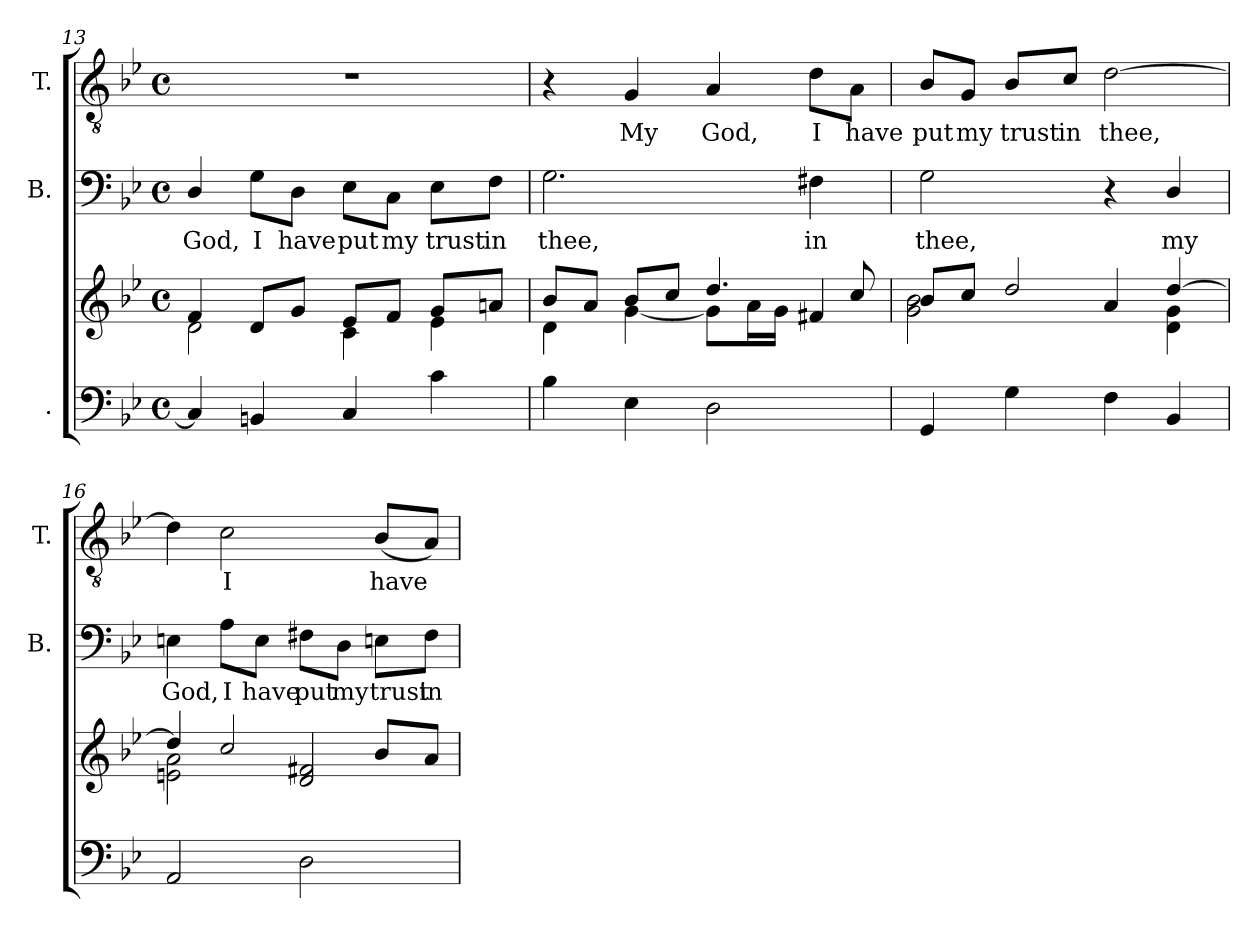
**kern	**kern	**kern	**text	**kern	**text
*part3	*part3	*part2	*part2	*part1	*part1
*staff4	*staff3	*staff2	*staff2	*staff1	*staff1
*I".	*	*I"B.	*	*I"T.	*
*	*	*I'B.	*	*I'T.	*
!!LO:LB:g=z
*clefF4	*clefG2	*clefF4	*	*clefGv2	*
*	*	*	*	*ITrd7c12	*
*k[b-e-]	*k[b-e-]	*k[b-e-]	*	*k[b-e-]	*
*B-:	*B-:	*B-:	*	*B-:	*
*M4/4	*M4/4	*M4/4	*	*M4/4	*
*met(c)	*met(c)	*met(c)	*	*met(c)	*
=13	=13	=13	=13	=13	=13
*	*^	*	*	*	*
!	!	!	!	!LO:LY:b:color=#000000	!	!
4Ci/]	4fi/	2di\	4Di/	God,	1r	.
!	!	!	!	!LO:LY:b:color=#000000	!	!
4BBni/	8di/L	.	8Gi\L	I	.	.
!	!	!	!	!LO:LY:b:color=#000000	!	!
.	8gi/J	.	8Di\J	have	.	.
!	!	!	!	!LO:LY:b:color=#000000	!	!
4Ci/	8e-i/L	4ci\	8E-i\L	put	.	.
!	!	!	!	!LO:LY:b:color=#000000	!	!
.	8fi/J	.	8Ci\J	my	.	.
!	!	!	!	!LO:LY:b:color=#000000	!	!
4ci\	8gi/L	4e-i\	8E-i\L	trust	.	.
!	!	!	!	!LO:LY:b:color=#000000	!	!
.	8ani/J	.	8Fi\J	in	.	.
=14	=14	=14	=14	=14	=14	=14
!	!	!	!	!LO:LY:b:color=#000000	!	!
4B-i\	8b-i/L	4di\	2.Gi\	thee,	4r	.
.	8ai/J	.	.	.	.	.
!	!	!	!	!	!	!LO:LY:b:color=#000000
4E-i\	8b-i/L	[4gi\	.	.	4GGi/	My
.	8cci/J	.	.	.	.	.
!	!	!	!	!	!	!LO:LY:b:color=#000000
2Di\	4.ddi/	8gi\L]	.	.	4AAi/	God,
.	.	16ai\L	.	.	.	.
.	.	16gi\JJ	.	.	.	.
!	!	!	!	!LO:LY:b:color=#000000	!	!
!	!	!	!	!	!	!LO:LY:b:color=#000000
.	.	4f#Xi/	4F#Xi\	in	8Di\L	I
!	!	!	!	!	!	!LO:LY:b:color=#000000
.	8cci/	.	.	.	8AAi\J	have
=15	=15	=15	=15	=15	=15	=15
!	!	!	!	!LO:LY:b:color=#000000	!	!
!	!	!	!	!	!	!LO:LY:b:color=#000000
4GGi/	8b-i/L	2gi\ 2b-i	2Gi\	thee,	8BB-i/L	put
!	!	!	!	!	!	!LO:LY:b:color=#000000
.	8cci/J	.	.	.	8GGi/J	my
!	!	!	!	!	!	!LO:LY:b:color=#000000
4Gi\	2ddi/	.	.	.	8BB-i/L	trust
!	!	!	!	!	!	!LO:LY:b:color=#000000
.	.	.	.	.	8Ci/J	in
!	!	!	!	!	!	!LO:LY:b:color=#000000
4Fi\	.	4ai/	4r	.	[2Di\	thee,
!	!	!	!	!LO:LY:b:color=#000000	!	!
4BB-i/	[4ddi/	4di\ 4gi	4Di/	my	.	.
=16	=16	=16	=16	=16	=16	=16
!	!	!	!	!LO:LY:b:color=#000000	!	!
2AAi/	4ddi/]	2eni\ 2ai	4Eni\	God,	4Di\]	.
!	!	!	!	!LO:LY:b:color=#000000	!	!
!	!	!	!	!	!	!LO:LY:b:color=#000000
.	2cci/	.	8Ai\L	I	2Ci\	I
!	!	!	!	!LO:LY:b:color=#000000	!	!
.	.	.	8Ei\J	have	.	.
!	!	!	!	!LO:LY:b:color=#000000	!	!
2Di\	.	2di/ 2f#Xi	8F#Xi\L	put	.	.
!	!	!	!	!LO:LY:b:color=#000000	!	!
.	.	.	8Di\J	my	.	.
!	!	!	!	!LO:LY:b:color=#000000	!	!
!	!	!	!	!	!	!LO:LY:b:color=#000000
.	8b-i/L	.	8Eni\L	trust	(8BB-i/L	have
!	!	!	!	!LO:LY:b:color=#000000	!	!
.	8ai/J	.	8F#i\J	in	8AAi/J)	.
*	*v	*v	*	*	*	*
=	=	=	=	=	=
*-	*-	*-	*-	*-	*-
